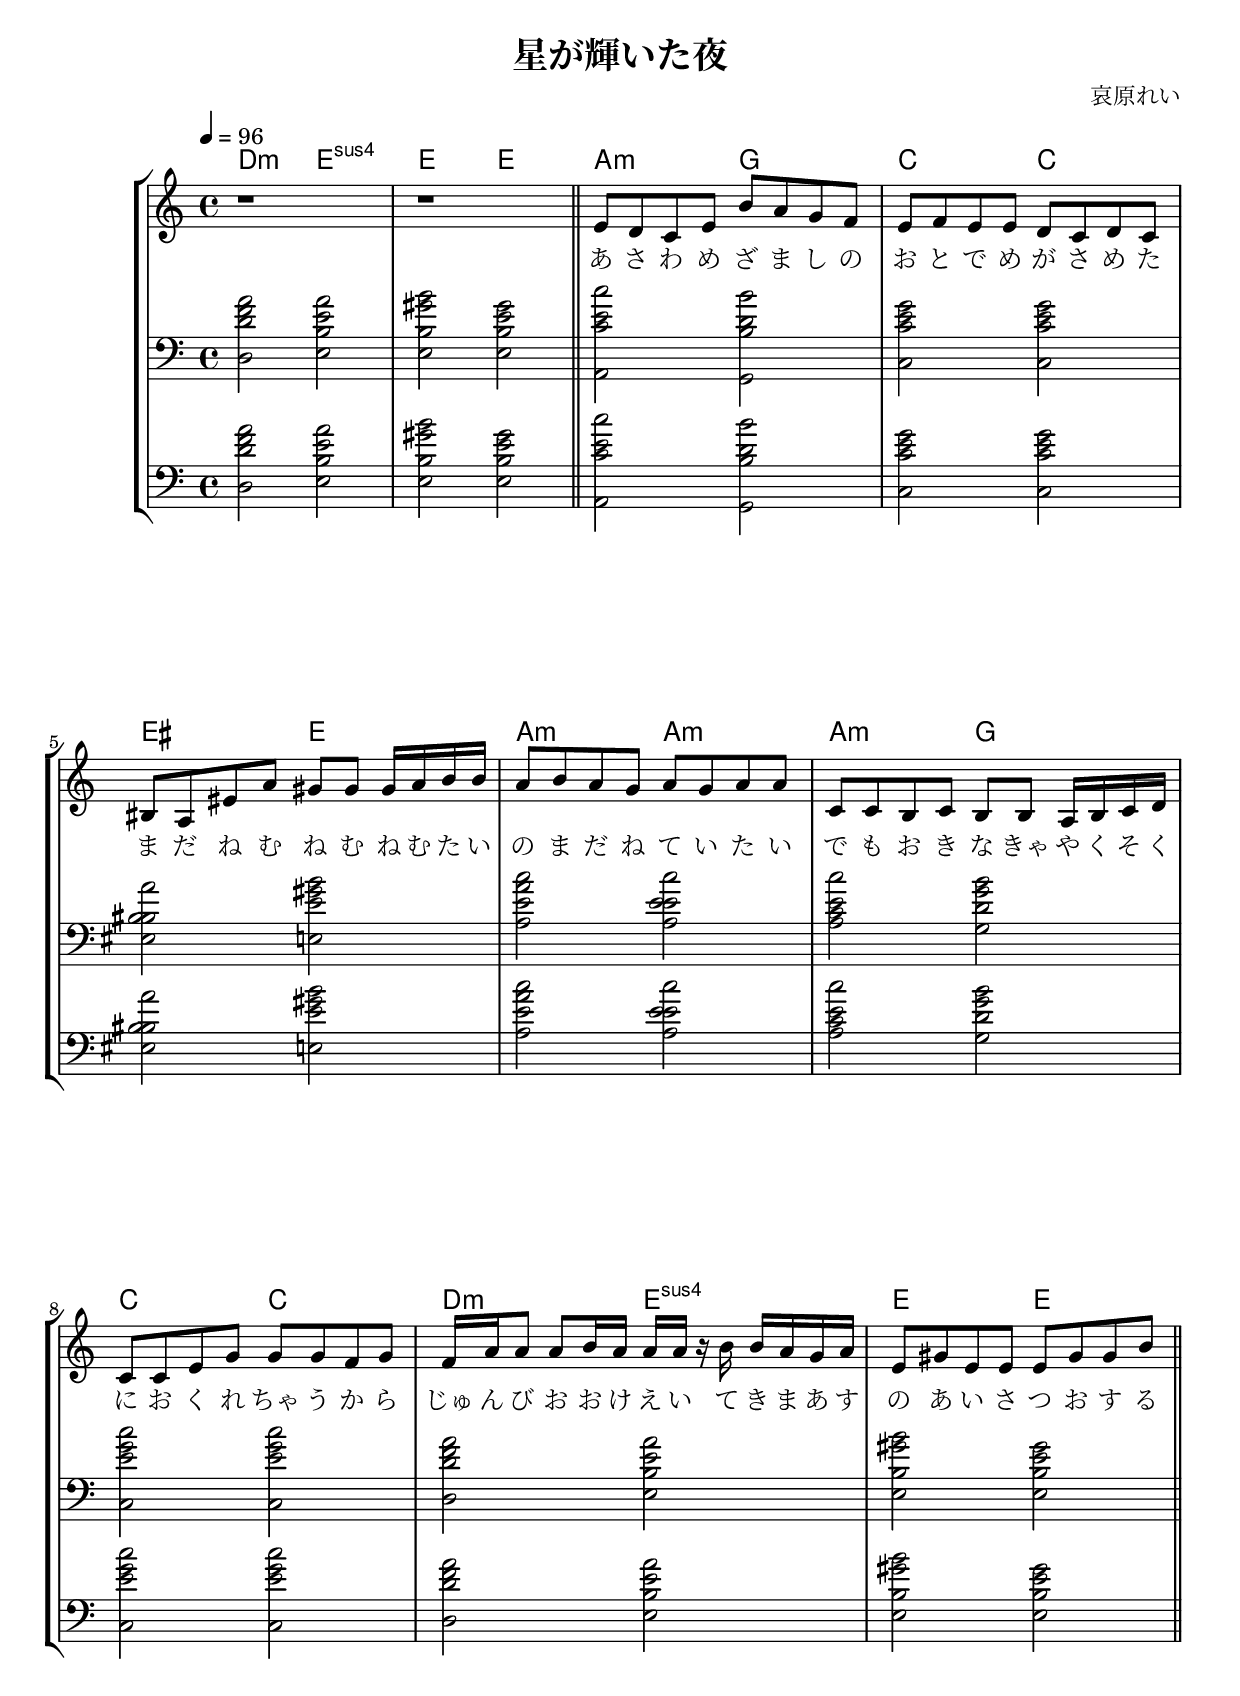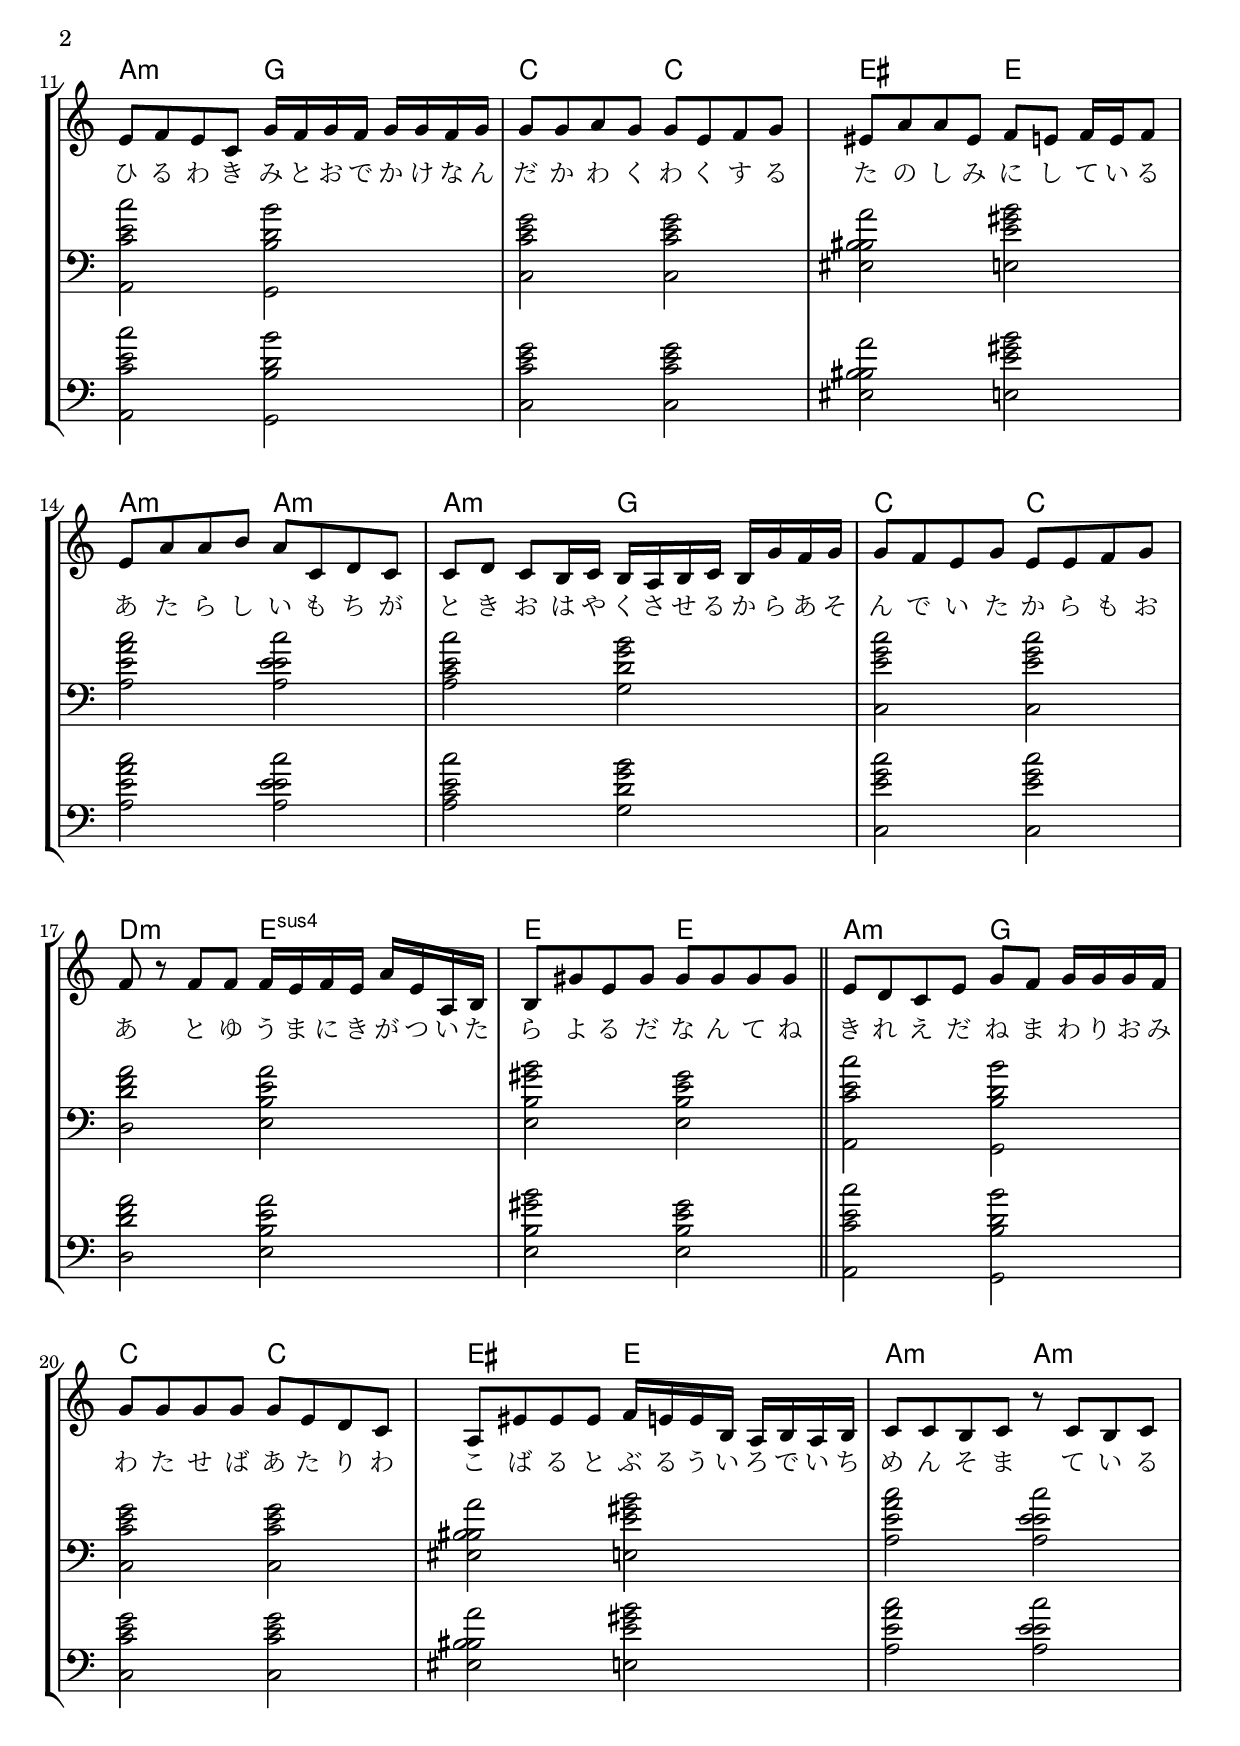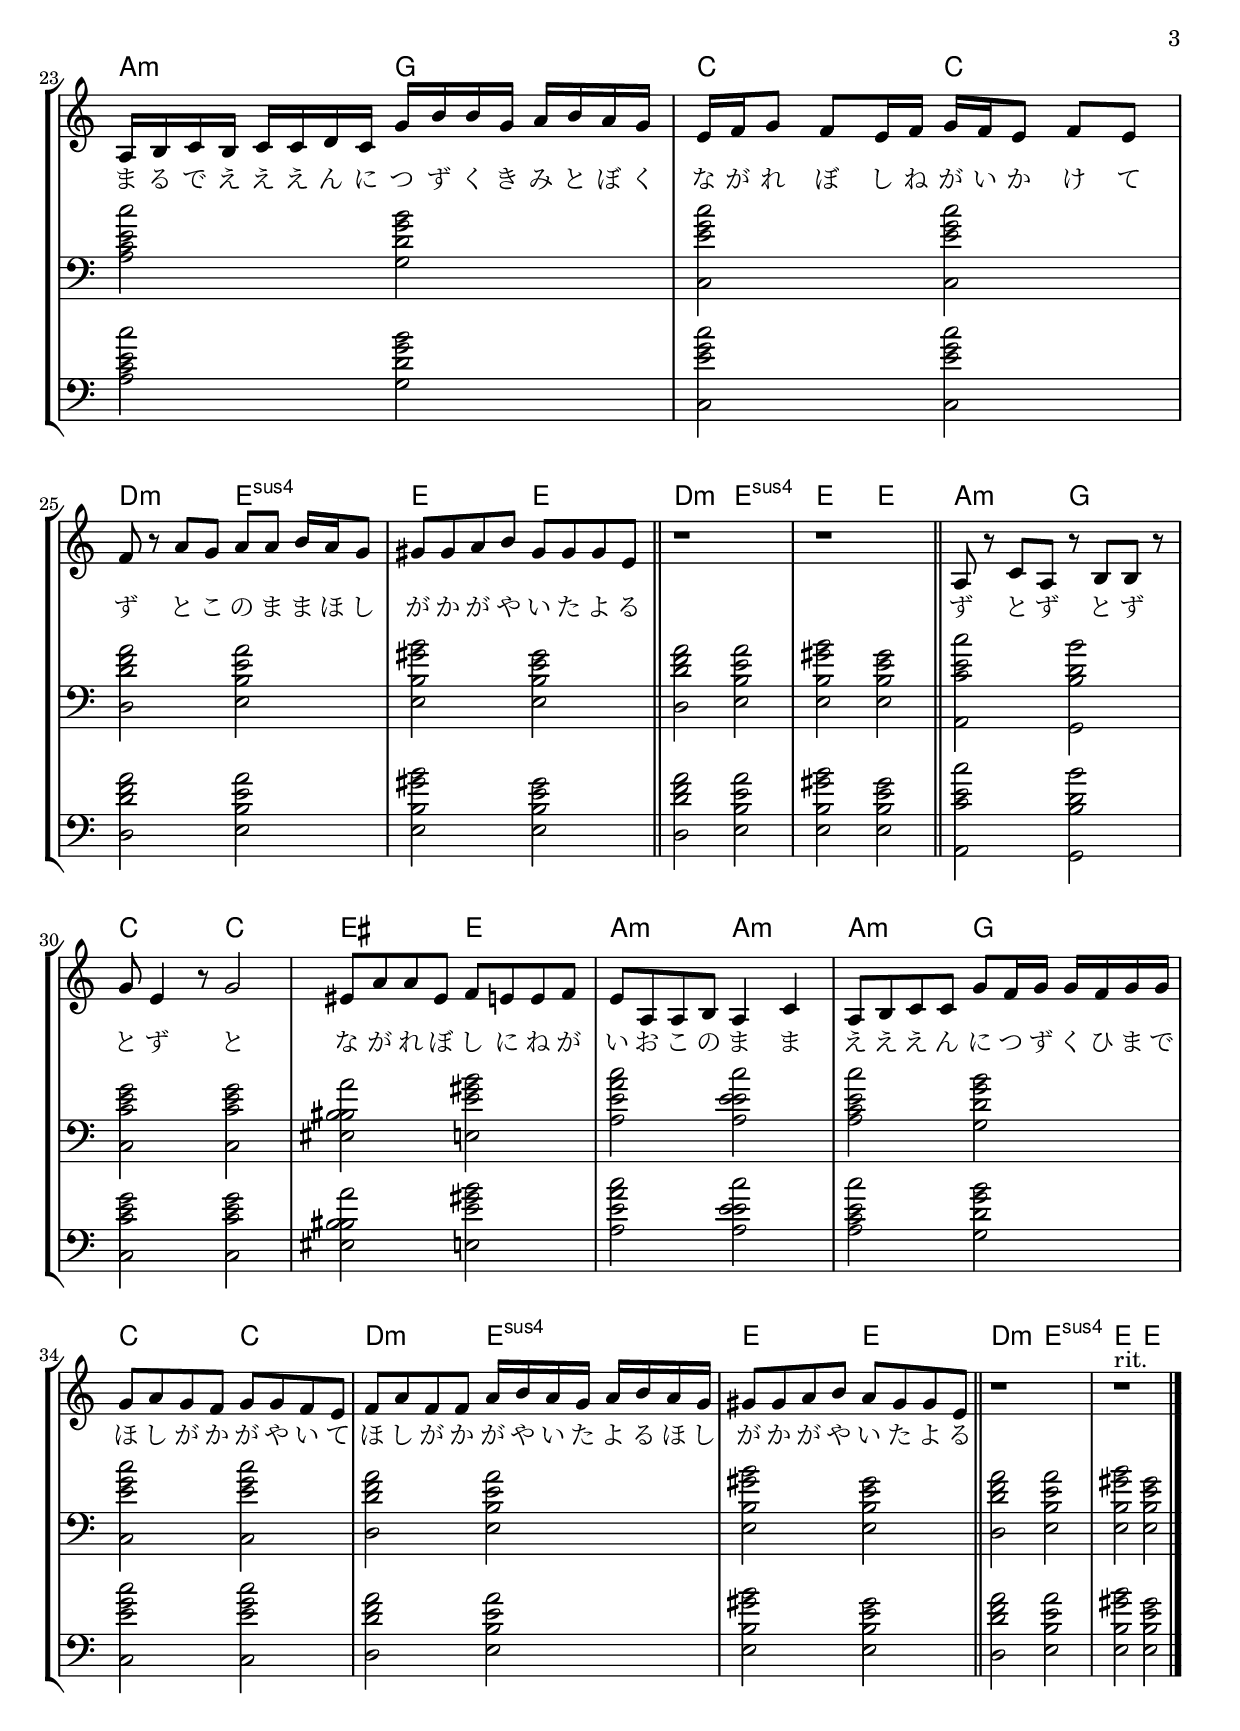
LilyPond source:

\version "2.12.1"

\header {
	title = \markup {星が輝いた夜}
	composer = \markup \center-column {哀原れい}
}

harmony = \chordmode {
	d2:m e:sus4 e e 

	a:m g c c eis e a:m a:m a:m g c c d:m e:sus4 e e 

	a:m g c c eis e a:m a:m a:m g c c d:m e:sus4 e e 

	a:m g c c eis e a:m a:m a:m g c c d:m e:sus4 e e 

	d:m e:sus4 e e 

	a:m g c c eis e a:m a:m a:m g c c d:m e:sus4 e e 

	d:m e:sus4 e e 
}

melody = {
	\key c \major
	\tempo 4 = 96
	r1 | r1   
	\set Staff.midiInstrument = #"fss0.29"
	 e'8  d'8  c'8  e'8  b'8  a'8  g'8  f'8 
	e'8  f'8  e'8  e'8  d'8  c'8  d'8  c'8 
	bis8  a8  eis'8  a'8  gis'8  gis'8  gis'16  a'16  b'16  b'16 
	a'8  b'8  a'8  g'8  a'8  g'8  a'8  a'8 
	c'8  c'8  b8  c'8  b8  b8  a16  b16  c'16  d'16 
	c'8  c'8  e'8  g'8  g'8  g'8  f'8  g'8 
	f'16  a'16  a'8  a'8  b'16  a'16  a'16  a'16  r16  b'16  b'16  a'16  g'16  a'16 
	e'8  gis'8  e'8  e'8  e'8  gis'8  gis'8  b'8
	\set Staff.midiInstrument = #"fss0.29"
	 e'8  f'8  e'8  c'8  g'16  f'16  g'16  f'16  g'16  g'16  f'16  g'16 
	g'8  g'8  a'8  g'8  g'8  e'8  f'8  g'8 
	eis'8  a'8  a'8  eis'8  f'8  e'8  f'16  e'16  f'8 
	e'8  a'8  a'8  b'8  a'8  c'8  d'8  c'8 
	c'8  d'8  c'8  b16  c'16  b16  a16  b16  c'16  b16  g'16  f'16  g'16 
	g'8  f'8  e'8  g'8  e'8  e'8  f'8  g'8 
	f'8  r8  f'8  f'8  f'16  e'16  f'16  e'16  a'16  e'16  a16  b16 
	b8  gis'8  e'8  gis'8  gis'8  gis'8  gis'8  gis'8
	\set Staff.midiInstrument = #"fss0.29"
	 e'8  d'8  c'8  e'8  g'8  f'8  g'16  g'16  g'16  f'16 
	g'8  g'8  g'8  g'8  g'8  e'8  d'8  c'8 
	a8  eis'8  eis'8  eis'8  f'16  e'16  e'16  b16  a16  b16  a16  b16 
	c'8  c'8  b8  c'8  r8  c'8  b8  c'8 
	a16  b16  c'16  b16  c'16  c'16  d'16  c'16  g'16  b'16  b'16  g'16  a'16  b'16  a'16  g'16 
	e'16  f'16  g'8  f'8  e'16  f'16  g'16  f'16  e'8  f'8  e'8 
	f'8  r8  a'8  g'8  a'8  a'8  b'16  a'16  g'8 
	gis'8  gis'8  a'8  b'8  gis'8  gis'8  gis'8  e'8
	r1 | r1   
	\set Staff.midiInstrument = #"fss0.31"
	 a8  r8  c'8  a8  r8  b8  b8  r8 
	g'8  e'4  r8  g'2 
	eis'8  a'8  a'8  eis'8  f'8  e'8  e'8  f'8 
	e'8  a8  a8  b8  a4  c'4 
	a8  b8  c'8  c'8  g'8  f'16  g'16  g'16  f'16  g'16  g'16 
	g'8  a'8  g'8  f'8  g'8  g'8  f'8  e'8 
	f'8  a'8  f'8  f'8  a'16  b'16  a'16  g'16  a'16  b'16  a'16  g'16 
	gis'8  gis'8  a'8  b'8  a'8  gis'8  gis'8  e'8
	r1 | r1^"rit." \bar "|."
}

words = \lyricmode {
	
	あ  さ  わ  め  ざ  ま  し  の  お  と  で  め  が  さ  め  た  ま  だ  ね  む  ね  む  ね  む  た  い  の  ま  だ  ね  て  い  た  い  で  も  お  き  な  きゃ  や  く  そ  く  に  お  く  れ  ちゃ  う  か  ら  じゅ  ん  び  お  お  け  え  い  て  き  ま  あ  す  の  あ  い  さ  つ  お  す  る  
	ひ  る  わ  き  み  と  お  で  か  け  な  ん  だ  か  わ  く  わ  く  す  る  た  の  し  み  に  し  て  い  る  あ  た  ら  し  い  も  ち  が  と  き  お  は  や  く  さ  せ  る  か  ら  あ  そ  ん  で  い  た  か  ら  も  お  あ  と  ゆ  う  ま  に  き  が  つ  い  た  ら  よ  る  だ  な  ん  て  ね  
	き  れ  え  だ  ね  ま  わ  り  お  み  わ  た  せ  ば  あ  た  り  わ  こ  ば  る  と  ぶ  る  う  い  ろ  で  い  ち  め  ん  そ  ま  て  い  る  ま  る  で  え  え  え  ん  に  つ  ず  く  き  み  と  ぼ  く  な  が  れ  ぼ  し  ね  が  い  か  け  て  ず  と  こ  の  ま  ま  ほ  し  が  か  が  や  い  た  よ  る  
	
	ず  と  ず  と  ず  と  ず  と  な  が  れ  ぼ  し  に  ね  が  い  お  こ  の  ま  ま  え  え  え  ん  に  つ  ず  く  ひ  ま  で  ほ  し  が  か  が  や  い  て  ほ  し  が  か  が  や  い  た  よ  る  ほ  し  が  か  が  や  い  た  よ  る  
	
}

tempochange = {
	\tempo 4 = 96
	r1 | r1 \bar "||"
	\tempo 4 = 96
	r1 | r1 | r1 | r1 | r1 | r1 | r1 | r1 \bar "||"
	\tempo 4 = 96
	r1 | r1 | r1 | r1 | r1 | r1 | r1 | r1 \bar "||"
	\tempo 4 = 96
	r1 | r1 | r1 | r1 | r1 | r1 | r1 | r1 \bar "||"
	\tempo 4 = 96
	r1 | r1 \bar "||"
	\tempo 4 = 96
	r1 | r1 | r1 | r1 | r1 | r1 | r1 | r1 \bar "||"
	\tempo 4 = 96
	r1 | \tempo 4 = 72 r2 \tempo 4 = 64 r2 \bar "|."
}

mainacc = {
	\clef bass
	\set Staff.midiInstrument = #"Lead 2 (sawtooth)"
	\key c \major
	\tempo 4 = 96
	<d d' f' a'>2
	<e b e' a'>2
	<e b gis' b'>2
	<e b e' gis'>2
	\bar "||"

	\set Staff.midiInstrument = #"Lead 2 (sawtooth)"
	<a, e' c' c''>2
	<g, b d' b'>2
	<c c' e' g'>2
	<c c' e' g'>2
	<eis bis bis a'>2
	<e e' gis' b'>2
	<a e' a' c''>2
	<a e' e' c''>2
	<a c' e' c''>2
	<g d' g' b'>2
	<c e' g' c''>2
	<c e' g' c''>2
	<d d' f' a'>2
	<e b e' a'>2
	<e b gis' b'>2
	<e b e' gis'>2
	\bar "||"

	\set Staff.midiInstrument = #"Lead 2 (sawtooth)"
	<a, e' c' c''>2
	<g, b d' b'>2
	<c c' e' g'>2
	<c c' e' g'>2
	<eis bis bis a'>2
	<e e' gis' b'>2
	<a e' a' c''>2
	<a e' e' c''>2
	<a c' e' c''>2
	<g d' g' b'>2
	<c e' g' c''>2
	<c e' g' c''>2
	<d d' f' a'>2
	<e b e' a'>2
	<e b gis' b'>2
	<e b e' gis'>2
	\bar "||"

	\set Staff.midiInstrument = #"Lead 2 (sawtooth)"
	<a, e' c' c''>2
	<g, b d' b'>2
	<c c' e' g'>2
	<c c' e' g'>2
	<eis bis bis a'>2
	<e e' gis' b'>2
	<a e' a' c''>2
	<a e' e' c''>2
	<a c' e' c''>2
	<g d' g' b'>2
	<c e' g' c''>2
	<c e' g' c''>2
	<d d' f' a'>2
	<e b e' a'>2
	<e b gis' b'>2
	<e b e' gis'>2
	\bar "||"

	\set Staff.midiInstrument = #"Lead 2 (sawtooth)"
	<d d' f' a'>2
	<e b e' a'>2
	<e b gis' b'>2
	<e b e' gis'>2
	\bar "||"

	\set Staff.midiInstrument = #"Lead 2 (sawtooth)"
	<a, e' c' c''>2
	<g, b d' b'>2
	<c c' e' g'>2
	<c c' e' g'>2
	<eis bis bis a'>2
	<e e' gis' b'>2
	<a e' a' c''>2
	<a e' e' c''>2
	<a c' e' c''>2
	<g d' g' b'>2
	<c e' g' c''>2
	<c e' g' c''>2
	<d d' f' a'>2
	<e b e' a'>2
	<e b gis' b'>2
	<e b e' gis'>2
	\bar "||"

	\set Staff.midiInstrument = #"Lead 2 (sawtooth)"
	<d d' f' a'>2
	<e b e' a'>2
	<e b gis' b'>2
	<e b e' gis'>2
	\bar "|."
}

subacc = {
	\clef bass
	\set Staff.midiInstrument = #"Synth Voice"
	\key c \major
	\tempo 4 = 96
	<d d' f' a'>2
	<e b e' a'>2
	<e b gis' b'>2
	<e b e' gis'>2
	\bar "||"

	\set Staff.midiInstrument = #"Synth Voice"
	<a, e' c' c''>2
	<g, b d' b'>2
	<c c' e' g'>2
	<c c' e' g'>2
	<eis bis bis a'>2
	<e e' gis' b'>2
	<a e' a' c''>2
	<a e' e' c''>2
	<a c' e' c''>2
	<g d' g' b'>2
	<c e' g' c''>2
	<c e' g' c''>2
	<d d' f' a'>2
	<e b e' a'>2
	<e b gis' b'>2
	<e b e' gis'>2
	\bar "||"

	\set Staff.midiInstrument = #"Synth Voice"
	<a, e' c' c''>2
	<g, b d' b'>2
	<c c' e' g'>2
	<c c' e' g'>2
	<eis bis bis a'>2
	<e e' gis' b'>2
	<a e' a' c''>2
	<a e' e' c''>2
	<a c' e' c''>2
	<g d' g' b'>2
	<c e' g' c''>2
	<c e' g' c''>2
	<d d' f' a'>2
	<e b e' a'>2
	<e b gis' b'>2
	<e b e' gis'>2
	\bar "||"

	\set Staff.midiInstrument = #"Synth Voice"
	<a, e' c' c''>2
	<g, b d' b'>2
	<c c' e' g'>2
	<c c' e' g'>2
	<eis bis bis a'>2
	<e e' gis' b'>2
	<a e' a' c''>2
	<a e' e' c''>2
	<a c' e' c''>2
	<g d' g' b'>2
	<c e' g' c''>2
	<c e' g' c''>2
	<d d' f' a'>2
	<e b e' a'>2
	<e b gis' b'>2
	<e b e' gis'>2
	\bar "||"

	\set Staff.midiInstrument = #"Synth Voice"
	<d d' f' a'>2
	<e b e' a'>2
	<e b gis' b'>2
	<e b e' gis'>2
	\bar "||"

	\set Staff.midiInstrument = #"Synth Voice"
	<a, e' c' c''>2
	<g, b d' b'>2
	<c c' e' g'>2
	<c c' e' g'>2
	<eis bis bis a'>2
	<e e' gis' b'>2
	<a e' a' c''>2
	<a e' e' c''>2
	<a c' e' c''>2
	<g d' g' b'>2
	<c e' g' c''>2
	<c e' g' c''>2
	<d d' f' a'>2
	<e b e' a'>2
	<e b gis' b'>2
	<e b e' gis'>2
	\bar "||"

	\set Staff.midiInstrument = #"Synth Voice"
	<d d' f' a'>2
	<e b e' a'>2
	<e b gis' b'>2
	<e b e' gis'>2
	\bar "|."
}

percA = {
	\drummode {
	r1 |r1 \bar "||"
	r2 hho2  |r2 hho2  |r2 hho2  |r2 hho2  |r2 hho2  |r2 hho2  |r2 hho2  |r2 hho2  \bar "||"
	r4 hh8. hh4 r16 hh4  |hh4 hh8 hh4. hh4  |hh4 hh8. hh4 r16 hh4  |hh4 hh8 hh4. hh4  |r4 hh8. hh4 r16 hh4  |hh4 hh8 hh4. hh4  |hh4 hh8. hh4 r16 hh4  |hh4 hh8 hh4. hh4  \bar "||"
	r1  |hh4 hh4 hh4 hh4  |r1  |hh4 hh4 hh4 hh4  |r1  |hh4 hh4 hh4 hh4  |r1  |hh4 hh4 hh2  \bar "||"
	r1 |r1 \bar "||"
	r8 cymr16 cymr16 cymr8 cymr16 cymr16 cymr8 cymr16 cymr16 cymr8 cymr8  |cymr8 cymr16 cymr16 cymr8 cymr16 cymr16 cymr8 cymr16 cymr16 cymr8 cymr8  |cymr8 cymr16 cymr16 cymr8 cymr16 cymr16 cymr8 cymr16 cymr16 cymr8 cymr16 cymr16  |cymr8 cymr16 cymr16 cymr8 cymr16 cymr16 cymr8 cymr16 cymr16 cymr8 cymr8  |r8 cymr16 cymr16 cymr8 cymr16 cymr16 cymr8 cymr16 cymr16 cymr8 cymr8  |cymr8 cymr16 cymr16 cymr8 cymr16 cymr16 cymr8 cymr16 cymr16 cymr8 cymr8  |cymr8 cymr16 cymr16 cymr8 cymr16 cymr16 cymr8 cymr16 cymr16 cymr8 cymr16 cymr16  |cymr8 cymr16 cymr16 cymr8 cymr16 cymr16 cymr8 cymr16 cymr16 cymr8 cymr8  \bar "||"
	r1 |r1 \bar "|."
	}
}

percB = {
	\drummode {
	r1 |r1 \bar "||"
	r8 hh16 hh16 hh8 hh16 hh8. hh16 hh16 hh8 hh16 hh16  |hh8 hh16 hh16 hh8 hh16 hh8. hh16 hh16 hh8 hh8  |hh8 hh16 hh16 hh8 hh16 hh8. hh16 hh16 hh8 hh16 hh16  |hh8 hh16 hh16 hh8 hh16 hh8. hh16 hh16 hh8 hh8  |r8 hh16 hh16 hh8 hh16 hh8. hh16 hh16 hh8 hh16 hh16  |hh8 hh16 hh16 hh8 hh16 hh8. hh16 hh16 hh8 hh8  |hh8 hh16 hh16 hh8 hh16 hh8. hh16 hh16 hh8 hh16 hh16  |hh8 hh16 hh16 hh8 hh16 hh8 hh4. r16  \bar "||"
	r8 hhp4 hhp4 hhp4 hhp8  |r8 hhp2 hhp4 hhp8  |r8 hhp4 hhp4 hhp4 hhp8  |r8 hhp2 hhp4 hhp8  |r8 hhp4 hhp4 hhp4 hhp8  |r8 hhp2 hhp4 hhp8  |r8 hhp4 hhp4 hhp4 hhp8  |r8 hhp2 hhp4.  \bar "||"
	sn4 sn4 sn4 sn4  |r4 sn2 sn8. sn16  |sn4 sn4 sn4 sn4  |r4 sn2 sn8. sn16  |sn4 sn4 sn4 sn4  |r4 sn2 sn8. sn16  |sn4 sn4 sn4 sn4  |r4 sn4 r16 sn16 sn16 sn16 sn16 sn16 sn16 sn16  \bar "||"
	r1 |r1 \bar "||"
	r4 sn2 sn4  |r4 sn8 sn4. sn4  |r4 sn2 sn4  |r4 sn8 sn4. sn4  |r4 sn2 sn4  |r4 sn8 sn4. sn4  |r4 sn2 sn4  |r4 sn2 sn8 sn16 sn16  \bar "||"
	r1 |r1 \bar "|."
	}
}

percC = {
	\drummode {
	r1 |r1 \bar "||"
	r4 sn2 sn4  |r4 sn2 sn4  |r4 sn2 sn4  |r4 sn2 sn4  |r4 sn2 sn4  |r4 sn2 sn4  |r4 sn2 sn4  |r4 sn4. sn16 sn8 sn16 sn16 sn16  \bar "||"
	r4 sn2 sn8. sn16  |r4 sn2 sn8. sn16  |r4 sn2 sn8. sn16  |r4 sn2 sn8. sn16  |r4 sn2 sn8. sn16  |r4 sn2 sn8. sn16  |r4 sn2 sn8. sn16  |r4 sn2 sn8 sn16 sn16  \bar "||"
	bd16 bd16 bd16 bd16 bd16 bd16 bd16 bd16 bd16 bd16 bd16 bd16 bd16 bd16 bd16 bd16  |bd8 bd8 bd8 bd8 bd8 bd8 bd8 bd8  |bd16 bd16 bd16 bd16 bd16 bd16 bd16 bd16 bd16 bd16 bd16 bd16 bd16 bd16 bd16 bd16  |bd8 bd8 bd8 bd8 bd8 bd8 bd8 bd8  |bd16 bd16 bd16 bd16 bd16 bd16 bd16 bd16 bd16 bd16 bd16 bd16 bd16 bd16 bd16 bd16  |bd8 bd8 bd8 bd8 bd8 bd8 bd8 bd8  |bd16 bd16 bd16 bd16 bd16 bd16 bd16 bd16 bd16 bd16 bd16 bd16 bd16 bd16 bd16 bd16  |bd8 bd8 bd8 bd8 bd8 bd8 bd8 bd8  \bar "||"
	r1 |r1 \bar "||"
	bd8. bd16 bd8. bd16 bd8. bd16 bd8. bd16  |bd8. bd16 bd8. bd16 bd8. bd16 bd4  |bd8. bd16 bd8. bd16 bd8. bd16 bd8. bd16  |bd8. bd16 bd8. bd16 bd8. bd16 bd4  |bd8. bd16 bd8. bd16 bd8. bd16 bd8. bd16  |bd8. bd16 bd8. bd16 bd8. bd16 bd4  |bd8. bd16 bd8. bd16 bd8. bd16 bd8. bd16  |bd8. bd16 bd8. bd16 bd8. bd16 bd8. bd16  \bar "||"
	r1 |r1 \bar "|."
	}
}

percD = {
	\drummode {
	r1 |r1 \bar "||"
	bd8 bd4 bd4 r16 bd8. bd8  |bd8 bd4 bd4 r16 bd8. bd8  |bd8 bd4 bd4 r16 bd8. bd8  |bd8 bd4 bd4 r16 bd8. bd8  |bd8 bd4 bd4 r16 bd8. bd8  |bd8 bd4 bd4 r16 bd8. bd8  |bd8 bd4 bd4 r16 bd8. bd8  |bd4. bd8. bd4. r16  \bar "||"
	bd4. r16 bd8. bd4 bd8  |bd8 bd4 r16 bd8. bd4 bd8  |bd4. r16 bd8. bd4 bd8  |bd8 bd4 r16 bd8. bd4 bd8  |bd4. r16 bd8. bd4 bd8  |bd8 bd4 r16 bd8. bd4 bd8  |bd4. r16 bd8. bd4 bd8  |bd8 bd4 r16 bd8. bd4 bd8  \bar "||"
	r1  |r8 hho4 hho4 hho4 hho8  |r1  |r8 hho4 hho4 hho4 hho8  |r1  |r8 hho4 hho4 hho4 hho8  |r1  |r8 hho4 hho2 r8  \bar "||"
	r1 |r1 \bar "||"
	r1  |r2 r16 tommh4. r16  |r1  |r2 r16 tommh4. r16  |r1  |r2 r16 tommh4. r16  |r1  |r4. tommh2 r8  \bar "||"
	r1 |r1 \bar "|."
	}
}

percE = {
	\drummode {
	r1 |r1 \bar "||"
	cymc1  |r1 |r1 |r1 |cymc1  |r1 |r1 |r2. cymc4  \bar "||"
	r1  |r4. r16 hho2 r16  |r1  |r4. r16 hho2 r16  |r1  |r4. r16 hho2 r16  |r1  |r4. r16 hho2 r16  \bar "||"
	cymc4 cymc4 cymc4 cymc4  |r1 |cymc4 cymc4 cymc4 cymc4  |r1 |cymc4 cymc4 cymc4 cymc4  |r1 |cymc4 cymc4 cymc4 cymc4  |r1 \bar "||"
	r1 |r1 \bar "||"
	r1  |r2. r8 toml8  |r1  |r2. r8 toml8  |r1  |r2. r8 toml8  |r1  |r2 r16 toml4. r16  \bar "||"
	r1 |r1 \bar "|."
	}
}

percF = {
	\drummode {
	r1 | r1 \bar "||"
	r1 | r1 | r1 | r1 | r1 | r1 | r1 | r1 \bar "||"
	cymc1  |r1 |r1 |r1 |cymc1  |r1 |r1 |r1 \bar "||"
	r8 tommh2 tommh8. tommh16 tommh8  |r1 |r8 tommh2 tommh8. tommh16 tommh8  |r1 |r8 tommh2 tommh8. tommh16 tommh8  |r1 |r8 tommh2 tommh8. tommh16 tommh8  |r1 \bar "||"
	r1 | r1 \bar "||"
	cymc1  |r1 |r1 |r1 |cymc1  |r1 |r1 |r1 \bar "||"
	r1 | r1 \bar "|."
	}
}

percG = {
	\drummode {
	r1 | r1 \bar "||"
	r1 | r1 | r1 | r1 | r1 | r1 | r1 | r1 \bar "||"
	r1 | r1 | r1 | r1 | r1 | r1 | r1 | r1 \bar "||"
	r4. toml16 toml2 toml16  |r1 |r4. toml16 toml2 toml16  |r1 |r4. toml16 toml2 toml16  |r1 |r4. toml16 toml2 toml16  |r1 \bar "||"
	r1 | r1 \bar "||"
	r1 | r1 | r1 | r1 | r1 | r1 | r1 | r1 \bar "||"
	r1 | r1 \bar "|."
	}
}

\score {
	<<
		\new StaffGroup <<
			\new ChordNames {\harmony}
			\new Voice = "melody" {\melody}
			\new Lyrics \lyricsto "melody" \words
			\new Staff = "mainacc" {\mainacc}
			\new Staff = "subacc" {\subacc}
		>>
	>>
	\layout { }
}
